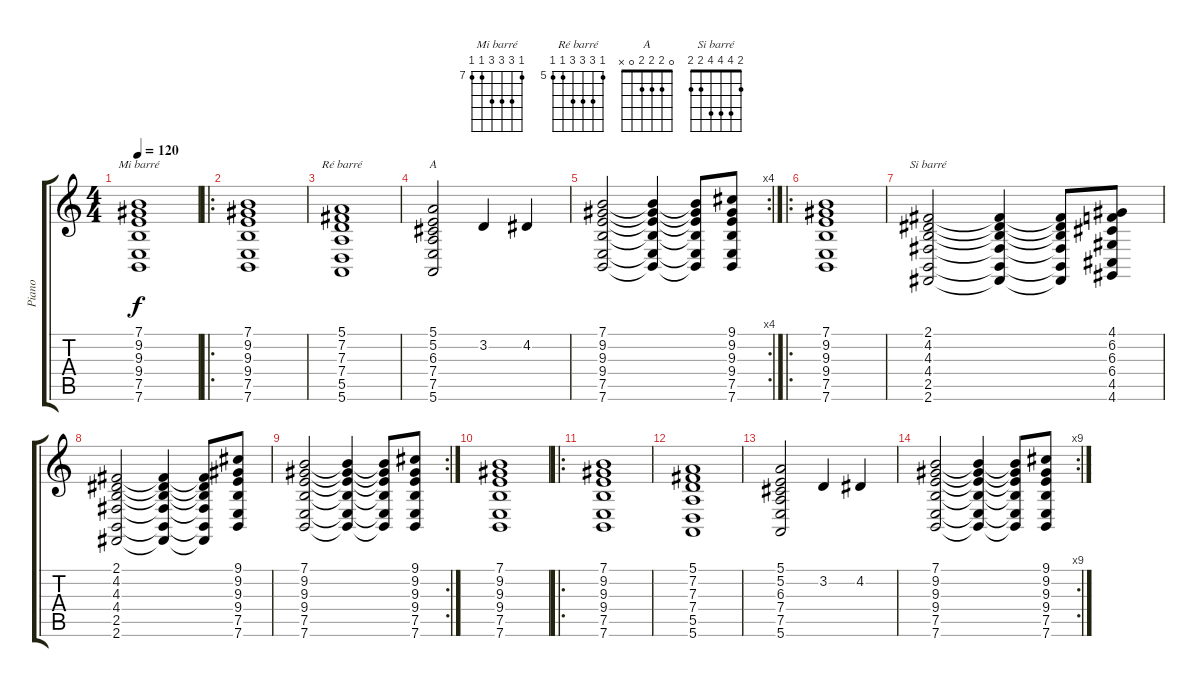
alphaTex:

\track ("Piano" "Piano") {instrument acousticgrandpiano}
\staff {score tabs}
\tuning (E4 B3 G3 D3 A2 E2) {hide}
\chord ("Mi barré" 7 9 9 9 7 7) {firstfret 7}
\chord ("Ré barré" 5 7 7 7 5 5) {firstfret 5}
\chord ("A" 0 2 2 2 0 x)
\chord ("Si barré" 2 4 4 4 2 2)
\ts (4 4)
\tempo 120
\clef g2
\ks c
(7.1 9.2 9.3 9.4 7.5 7.6).1{ch "Mi barré" dy f} |
\ro
(7.1 9.2 9.3 9.4 7.5 7.6).1 |
(5.1 7.2 7.3 7.4 5.5 5.6).1{ch "Ré barré"} |
(5.1 5.2 6.3 7.4 7.5 5.6).2{ch "A"} 3.2.4 4.2.4 |
\rc 4
(7.1 9.2 9.3 9.4 7.5 7.6).2 (7.1{t} 9.2{t} 9.3{t} 9.4{t} 7.5{t} 7.6{t}).4 (7.1{t} 9.2{t} 9.3{t} 9.4{t} 7.5{t} 7.6{t}).8 (9.1 9.2 9.3 9.4 7.5 7.6).8 |
\ro
(7.1 9.2 9.3 9.4 7.5 7.6).1 |
(2.1 4.2 4.3 4.4 2.5 2.6).2{ch "Si barré"} (2.1{t} 4.2{t} 4.3{t} 4.4{t} 2.5{t} 2.6{t}).4 (2.1{t} 4.2{t} 4.3{t} 4.4{t} 2.5{t} 2.6{t}).8 (4.1 6.2 6.3 6.4 4.5 4.6).8 |
(2.1 4.2 4.3 4.4 2.5 2.6).2 (2.1{t} 4.2{t} 4.3{t} 4.4{t} 2.5{t} 2.6{t}).4 (2.1{t} 4.2{t} 4.3{t} 4.4{t} 2.5{t} 2.6{t}).8 (9.1 9.2 9.3 9.4 7.5 7.6).8 |
\rc 2
(7.1 9.2 9.3 9.4 7.5 7.6).2 (7.1{t} 9.2{t} 9.3{t} 9.4{t} 7.5{t} 7.6{t}).4 (7.1{t} 9.2{t} 9.3{t} 9.4{t} 7.5{t} 7.6{t}).8 (9.1 9.2 9.3 9.4 7.5 7.6).8 |
(7.1 9.2 9.3 9.4 7.5 7.6).1 |
\ro
(7.1 9.2 9.3 9.4 7.5 7.6).1 |
(5.1 7.2 7.3 7.4 5.5 5.6).1 |
(5.1 5.2 6.3 7.4 7.5 5.6).2 3.2.4 4.2.4 |
\rc 9
(7.1 9.2 9.3 9.4 7.5 7.6).2 (7.1{t} 9.2{t} 9.3{t} 9.4{t} 7.5{t} 7.6{t}).4 (7.1{t} 9.2{t} 9.3{t} 9.4{t} 7.5{t} 7.6{t}).8 (9.1 9.2 9.3 9.4 7.5 7.6).8
